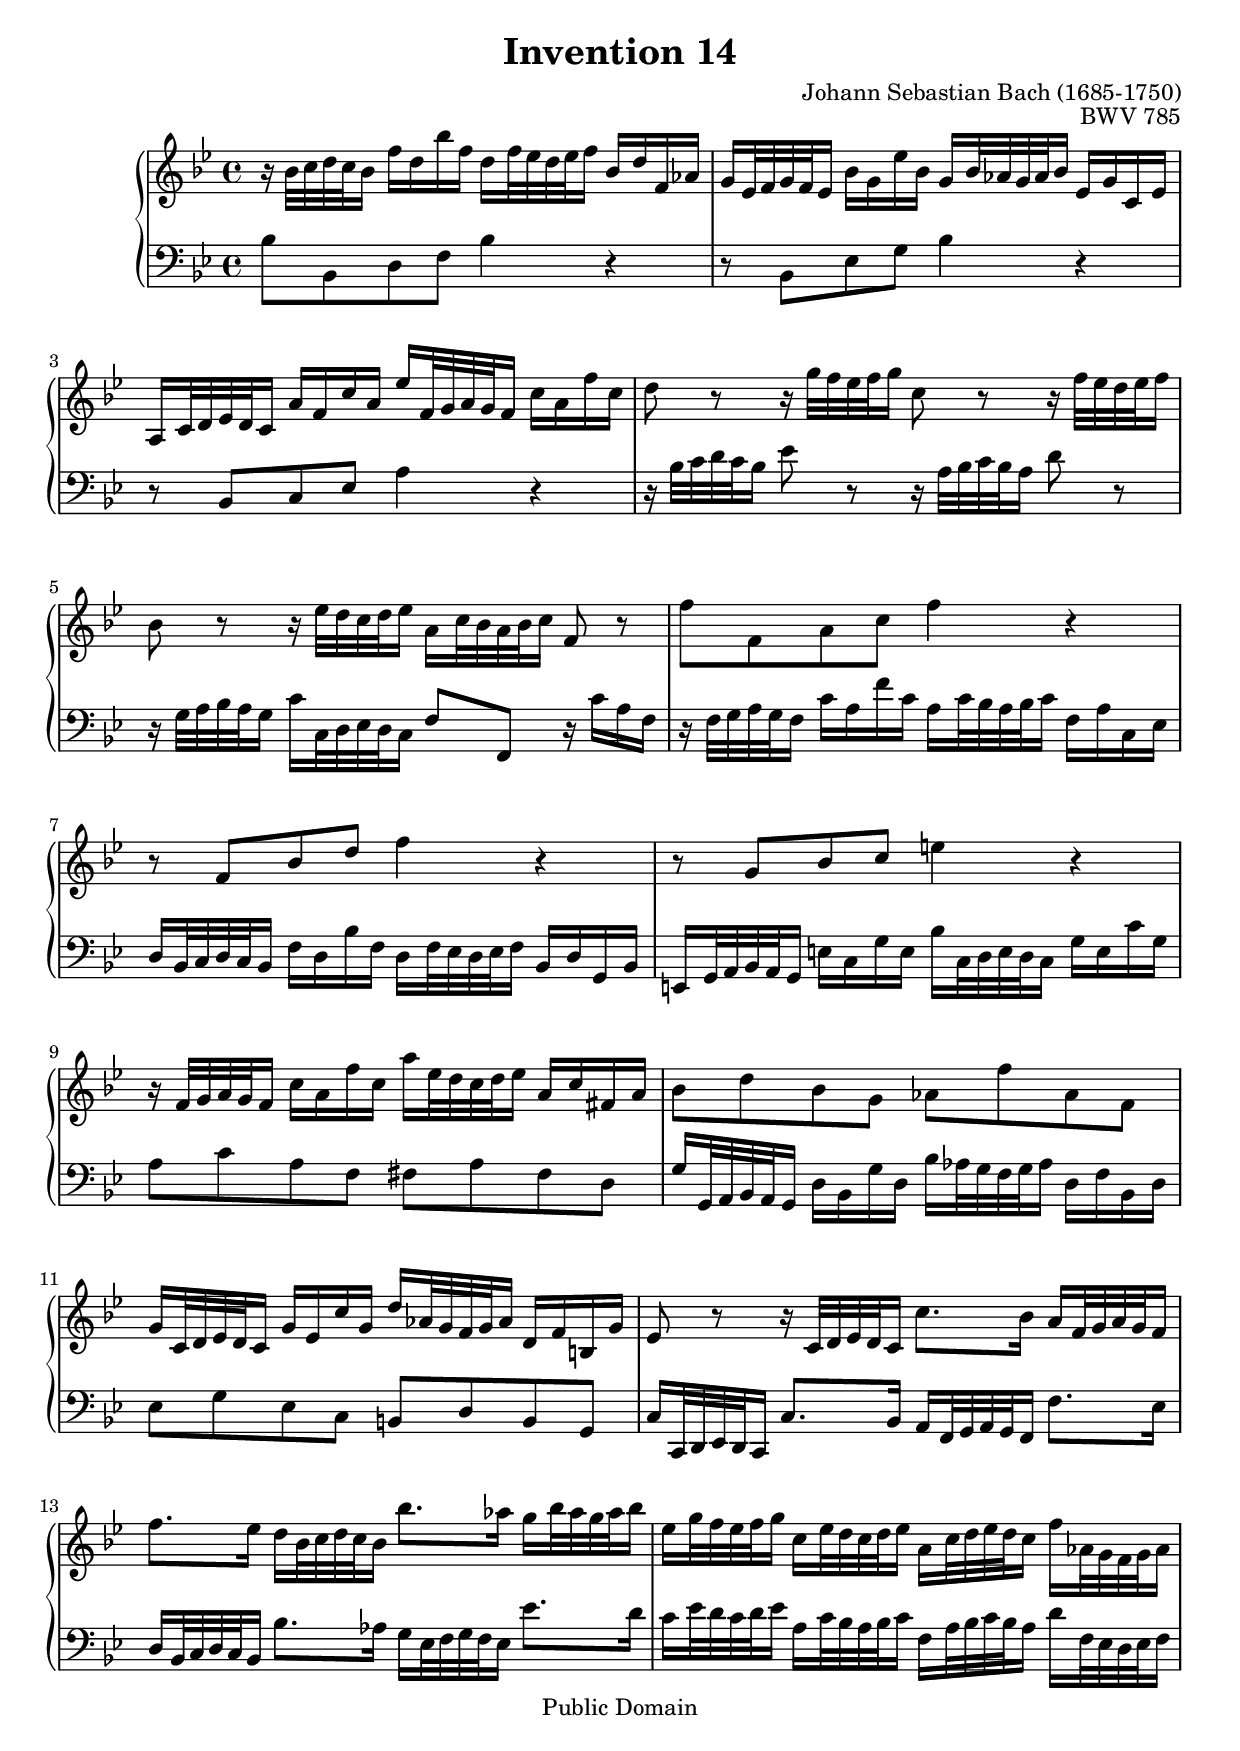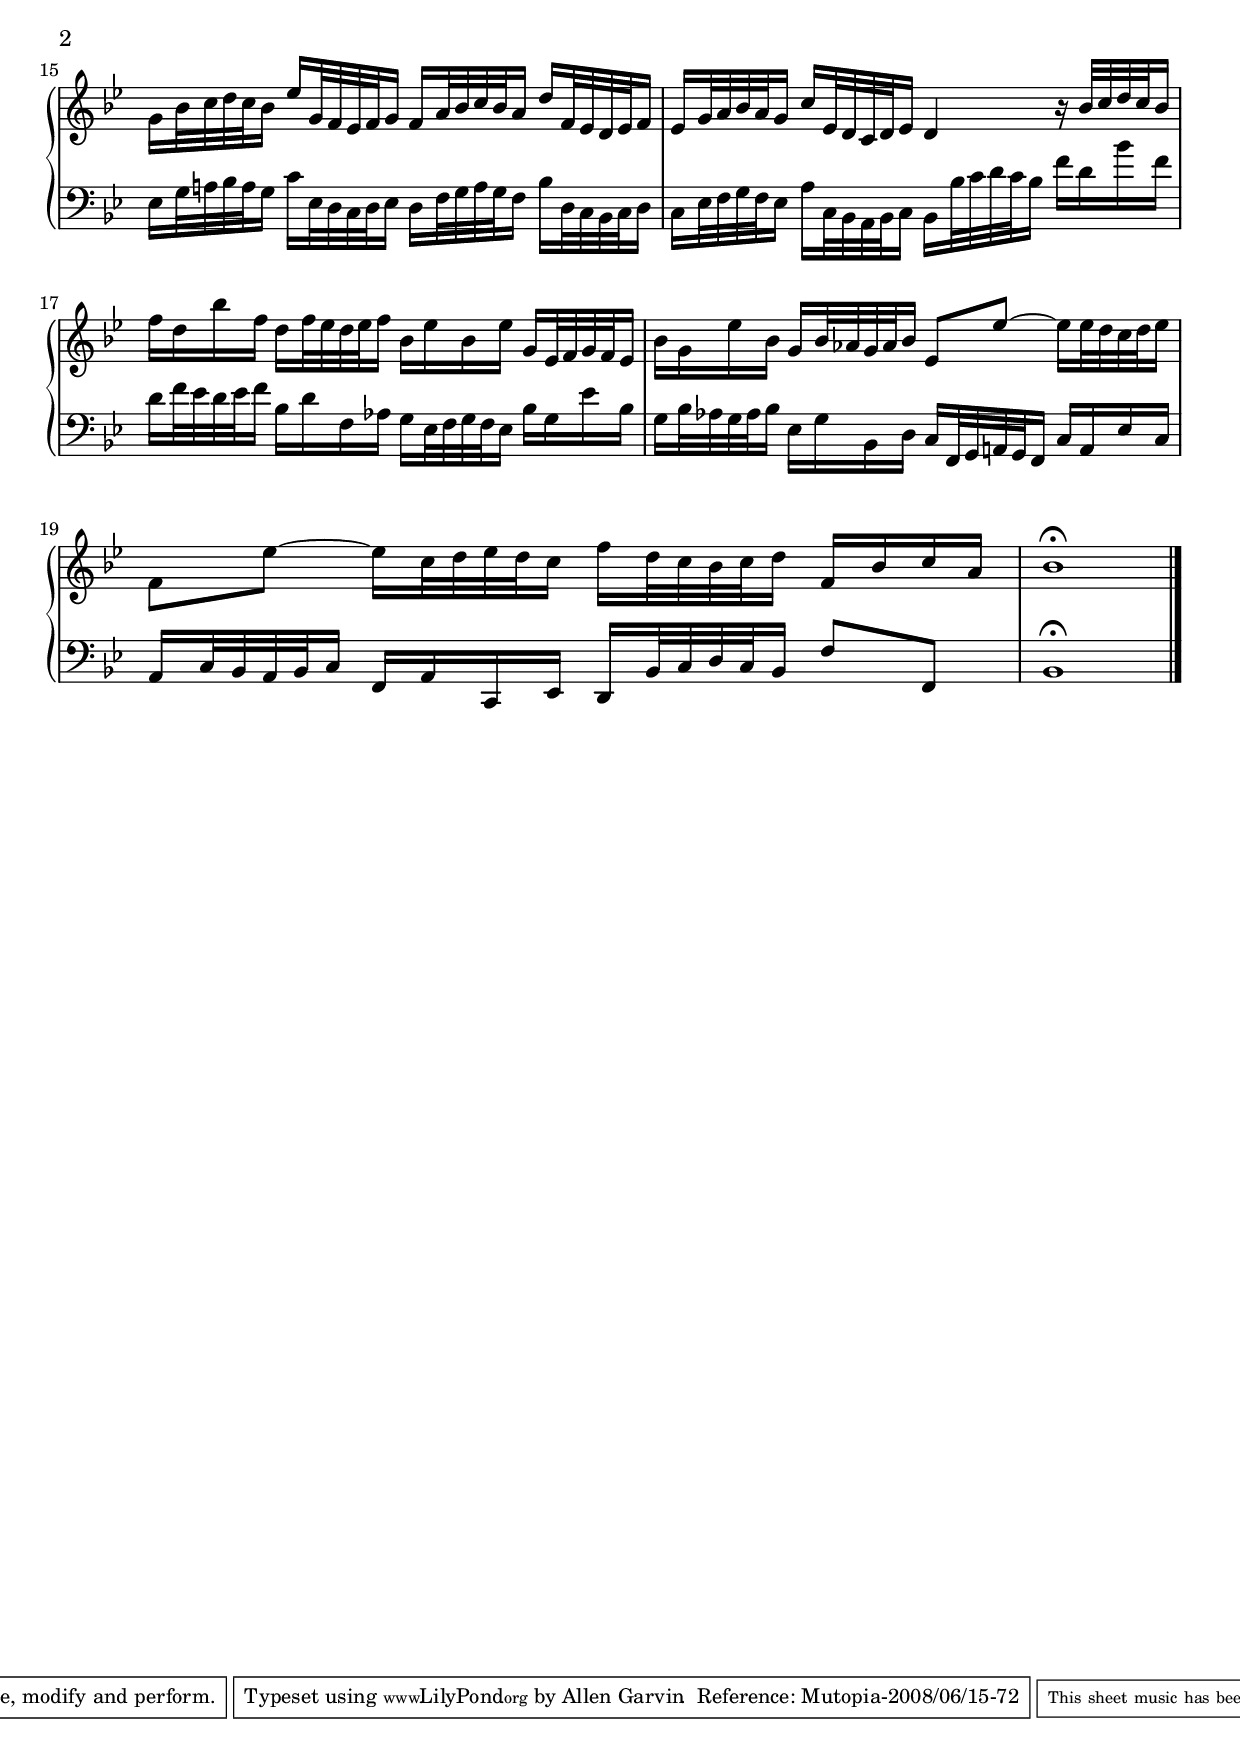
\header {
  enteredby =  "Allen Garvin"
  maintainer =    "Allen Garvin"
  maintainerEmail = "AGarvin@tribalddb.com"
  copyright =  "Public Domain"
  filename =   "bach-invention-14.ly"
  title =   "Invention 14"
  opus =    "BWV 785"
  composer =   "Johann Sebastian Bach (1685-1750)"
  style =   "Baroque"
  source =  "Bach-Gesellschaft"
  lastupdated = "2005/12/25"

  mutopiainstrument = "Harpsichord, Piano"
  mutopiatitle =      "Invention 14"
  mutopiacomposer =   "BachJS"
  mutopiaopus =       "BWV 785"

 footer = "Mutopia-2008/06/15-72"
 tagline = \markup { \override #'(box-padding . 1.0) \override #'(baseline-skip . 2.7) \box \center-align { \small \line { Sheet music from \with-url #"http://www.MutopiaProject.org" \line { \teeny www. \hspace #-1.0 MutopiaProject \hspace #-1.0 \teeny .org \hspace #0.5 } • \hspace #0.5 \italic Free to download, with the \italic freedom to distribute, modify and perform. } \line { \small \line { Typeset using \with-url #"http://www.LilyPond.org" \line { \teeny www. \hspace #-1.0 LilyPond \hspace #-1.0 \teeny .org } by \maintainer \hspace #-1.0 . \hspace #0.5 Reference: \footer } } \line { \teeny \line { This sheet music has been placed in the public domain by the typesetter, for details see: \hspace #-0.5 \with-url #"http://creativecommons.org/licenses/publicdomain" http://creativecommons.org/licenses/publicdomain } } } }
}

\version "2.11.46"

voiceone =  \relative c'' {
  \set Staff.midiInstrument = "harpsichord"
  \key bes \major
  \time 4/4

  r16  bes32[ c d c bes16]  f'[ d bes' f]
  d[ f32 ees d ees f16]  bes,[ d f, aes] |                         % bar 1
  g[ ees32 f g f ees16]  bes'[ g ees' bes]
  g[ bes32 aes g aes bes16]  ees,[ g c, ees] |                     % bar 2
  a,[ c32 d ees d c16]  a'[ f c' a]
  ees'[ f,32 g a g f16]  c'[ a f' c] |                             % bar 3
  d8 r r16  g32[ f ees f g16] c,8 r r16  f32[ ees d ees f16] |     % bar 4
  bes,8 r r16  ees32[ d c d ees16]  a,[ c32 bes a bes c16] f,8 r | % bar 5
  f'8[ f, a c] f4 r |                                              % bar 6
  r8  f,[ bes d] f4 r |                                            % bar 7
  r8  g,[ bes c] e4 r |                                            % bar 8
  r16  f,32[ g a g f16]  c'[ a f' c]
  a'[ ees32 d c d ees16]  a,[ c fis, a] |                          % bar 9
  bes8[ d bes g]  aes[ f' aes, f] |                                % bar 10
  g16[ c,32 d ees d c16]  g'[ ees c' g]
  d'[ aes32 g f g aes16]  d,[ f b, g'] |                           % bar 11
  ees8 r r16  c32[ d ees d c16]
  c'8.[ bes16]  a[ f32 g a g f16] | \break                         % bar 12
  f'8.[ ees16]  d[ bes32 c d c bes16]  bes'8.[ aes16]
  g[ bes32 aes g aes bes16] |                                      % bar 13
  ees,[ g32 f ees f g16]  c,[ ees32 d c d ees16]
  a,[ c32 d ees d c16]  f[ aes,32 g f g aes16] |                   % bar 14
  g[ bes32 c d c bes16]  ees[ g,32 f ees f g16]
  f[ a32 bes c bes a16]  d[ f,32 ees d ees f16] |                  % bar 15
  ees[ g32 a bes a g16]  c[ ees,32 d c d ees16] d4
  \stemUp r16  bes'32[ c d c bes16] \stemNeutral |                 % bar 16
  f'[ d bes' f]  d[ f32 ees d ees f16]
  bes,[ ees bes ees]  g,[ ees32 f g f ees16] |                     % bar 17
  bes'[ g ees' bes]  g[ bes32 aes g aes bes16]
  ees,8[ ees'] ~  ees16[ ees32 d c d ees16] |                      % bar 18
  f,8[ ees'] ~  ees16[ c32 d ees d c16]
  f[ d32 c bes c d16]  f,[ bes c a] |                              % bar 19
  bes1\fermata \bar "|."                                           % bar 20

}

voicetwo =  \relative c' {
  \set Staff.midiInstrument = "harpsichord"
  \key bes \major
  \time 4/4
  \clef "bass"

  bes8[ bes, d f] bes4 r |                                         % bar 1
  r8  bes,[ ees g] bes4 r |                                        % bar 2
  r8  bes,[ c ees] a4 r |                                          % bar 3
  r16  bes32[ c d c bes16] ees8 r
  r16  a,32[ bes c bes a16] d8 r |                                 % bar 4
  r16  g,32[ a bes a g16]  c[ c,32 d ees d c16]
  f8[ f,] r16  c''[ a f] |                                         % bar 5
  r16  f32[ g a g f16]  c'[ a f' c]
  a[ c32 bes a bes c16]  f,[ a c, ees] |                            % bar 6
  d[ bes32 c d c bes16]  f'[ d bes' f]
  d[ f32 ees d ees f16]  bes,16[ d g, bes] |                       % bar 7
  e,[ g32 a bes a g16]  e'[ c g' e]
  bes'[ c,32 d e d c16]  g'[ e c' g] |                             % bar 8
  a8[ c a f]  fis[ a fis d] |                                      % bar 9
  g16[ g,32 a bes a g16]  d'[ bes g' d]
  bes'[ aes32 g f g aes16]  d,[ f bes, d] |                        % bar 10
  ees8[ g ees c]  b[ d b g] |                                      % bar 11
  c16[ c,32 d ees d c16]  c'8.[ bes16]
  a[ f32 g a g f16]  f'8.[ ees16] |                                % bar 12
  d[ bes32 c d c bes16]  bes'8.[ aes16]
  g[ ees32 f g f ees16]  ees'8.[ d16] |                            % bar 13
  c[ ees32 d c d ees16]  a,[ c32 bes a bes c16]
  f,[ a32 bes c bes a16]  d[ f,32 ees d ees f16] |                 % bar 14
  ees[ g32 a! bes a g16]  c[ ees,32 d c d ees16]
  d[ f32 g a g f16]  bes[ d,32 c bes c d16] |                      % bar 15
  c[ ees32 f g f ees16]  a[ c,32 bes a bes c16]
  bes[ bes'32 c d c bes16]  f'[ d bes' f] |                        % bar 16
  d[ f32 ees d ees f16]  bes,[ d f, aes]
  g[ ees32 f g f ees16]  bes'[ g ees' bes] |                       % bar 17
  g[ bes32 aes g aes bes16]  ees,[ g bes, d]
  c[ f,32 g a! g f16]  c'[ a ees' c] |                             % bar 18
  a[ c32 bes a bes c16]  f,[ a c, ees]
  d[ bes'32 c d c bes16]  f'8[ f,] |                               % bar 19
  bes1\fermata \bar "|."                                           % bar 20

}

\score {
   \context GrandStaff <<
    \context Staff = "one" <<
      \voiceone
    >>
    \context Staff = "two" <<
      \voicetwo
    >>
  >>

  \layout{ }
  
  \midi {
    \context {
      \Score
      tempoWholesPerMinute = #(ly:make-moment 65 4)
      }
    }


}

%{
changes by Urs Metzger, 2005/12/25
version 1.6.10 => 2.6.4
voiceone, bar 11: g16[ c32 d ees d c16]  g[ ees c' g] => g16[ c,32 d ees d c16]  g'[ ees c' g]
voicetwo, bar 6, 4/4 + bar 7, 1/4, one octave down
midiInstrument none = "harpsichord"
%}

%{
changes by Chris Sawer, 2005/12/27
remove line-width command in layout section
%}

